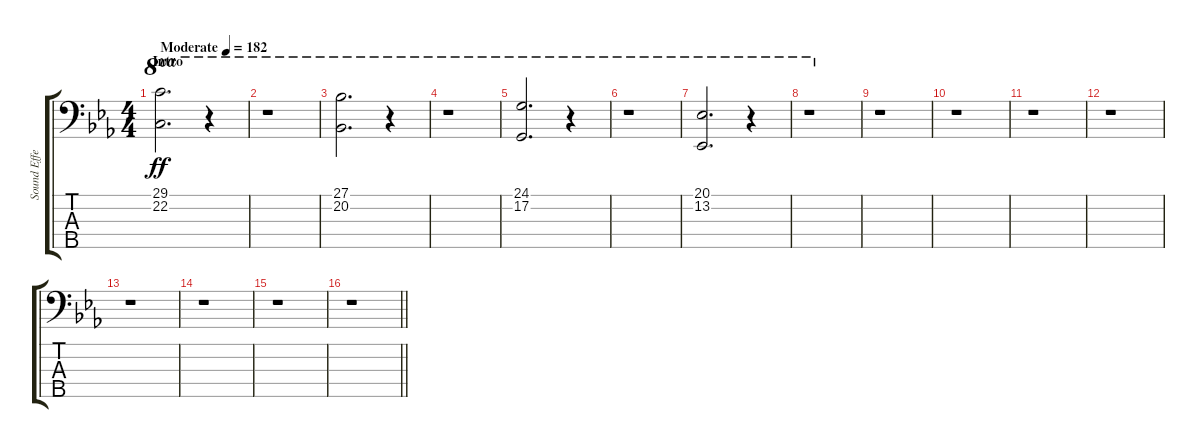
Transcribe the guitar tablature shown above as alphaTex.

\track ("Sound Effect" "Sound Effe") {instrument fx7echoes}
\staff {score tabs}
\tuning (G2 D2 A1 E1 B0) {hide}
\ts (4 4)
\section ("" "Intro")
\tempo (182 "Moderate")
\clef f4
\ks eb
(29.1 22.2).2{d ot 8va dy ff instrument fx7echoes} r.4{ot 8va} |
r.1{ot 8va} |
(27.1 20.2).2{d ot 8va} r.4{ot 8va} |
r.1{ot 8va} |
(24.1 17.2).2{d ot 8va} r.4{ot 8va} |
r.1{ot 8va} |
(20.1 13.2).2{d ot 8va} r.4{ot 8va} |
r.1{ot 8va} |
r.1 |
r.1 |
r.1 |
r.1 |
r.1 |
r.1 |
r.1 |
\barLineRight lightlight
r.1
